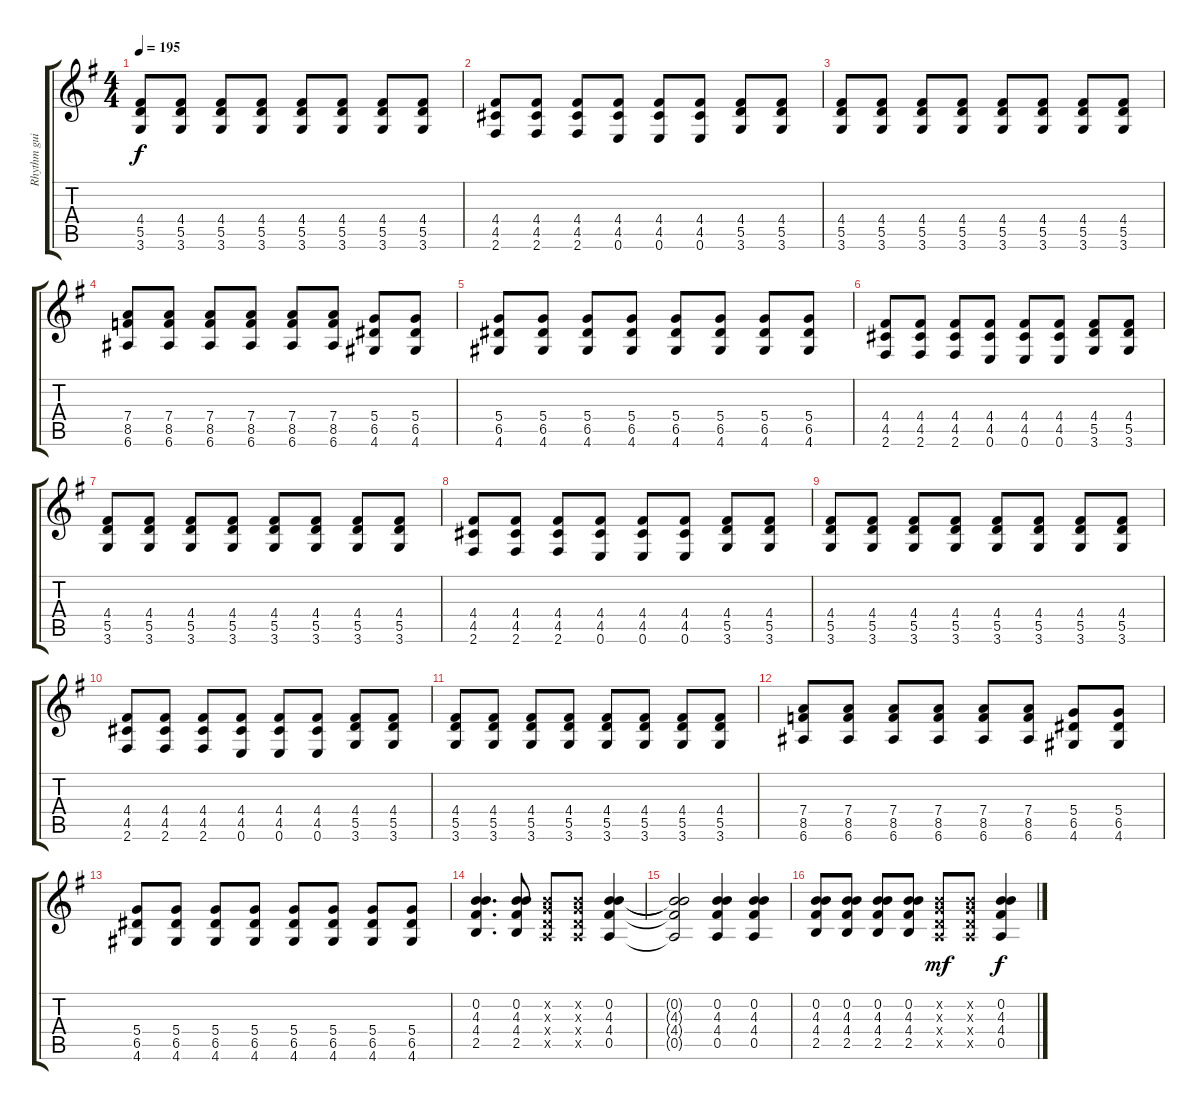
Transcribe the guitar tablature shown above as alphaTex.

\track ("Rhythm guitar" "Rhythm gui") {instrument distortionguitar}
\staff {score tabs}
\tuning (E4 B3 G3 D3 A2 E2) {hide}
\ts (4 4)
\tempo 195
\clef g2
\ks eminor
(4.4 5.5 3.6).8{dy f} (4.4 5.5 3.6).8 (4.4 5.5 3.6).8 (4.4 5.5 3.6).8 (4.4 5.5 3.6).8 (4.4 5.5 3.6).8 (4.4 5.5 3.6).8 (4.4 5.5 3.6).8 |
(4.4 4.5 2.6).8 (4.4 4.5 2.6).8 (4.4 4.5 2.6).8 (4.4 4.5 0.6).8 (4.4 4.5 0.6).8 (4.4 4.5 0.6).8 (4.4 5.5 3.6).8 (4.4 5.5 3.6).8 |
(4.4 5.5 3.6).8 (4.4 5.5 3.6).8 (4.4 5.5 3.6).8 (4.4 5.5 3.6).8 (4.4 5.5 3.6).8 (4.4 5.5 3.6).8 (4.4 5.5 3.6).8 (4.4 5.5 3.6).8 |
(7.4 8.5 6.6).8 (7.4 8.5 6.6).8 (7.4 8.5 6.6).8 (7.4 8.5 6.6).8 (7.4 8.5 6.6).8 (7.4 8.5 6.6).8 (5.4 6.5 4.6).8 (5.4 6.5 4.6).8 |
(5.4 6.5 4.6).8 (5.4 6.5 4.6).8 (5.4 6.5 4.6).8 (5.4 6.5 4.6).8 (5.4 6.5 4.6).8 (5.4 6.5 4.6).8 (5.4 6.5 4.6).8 (5.4 6.5 4.6).8 |
(4.4 4.5 2.6).8 (4.4 4.5 2.6).8 (4.4 4.5 2.6).8 (4.4 4.5 0.6).8 (4.4 4.5 0.6).8 (4.4 4.5 0.6).8 (4.4 5.5 3.6).8 (4.4 5.5 3.6).8 |
(4.4 5.5 3.6).8 (4.4 5.5 3.6).8 (4.4 5.5 3.6).8 (4.4 5.5 3.6).8 (4.4 5.5 3.6).8 (4.4 5.5 3.6).8 (4.4 5.5 3.6).8 (4.4 5.5 3.6).8 |
(4.4 4.5 2.6).8 (4.4 4.5 2.6).8 (4.4 4.5 2.6).8 (4.4 4.5 0.6).8 (4.4 4.5 0.6).8 (4.4 4.5 0.6).8 (4.4 5.5 3.6).8 (4.4 5.5 3.6).8 |
(4.4 5.5 3.6).8 (4.4 5.5 3.6).8 (4.4 5.5 3.6).8 (4.4 5.5 3.6).8 (4.4 5.5 3.6).8 (4.4 5.5 3.6).8 (4.4 5.5 3.6).8 (4.4 5.5 3.6).8 |
(4.4 4.5 2.6).8 (4.4 4.5 2.6).8 (4.4 4.5 2.6).8 (4.4 4.5 0.6).8 (4.4 4.5 0.6).8 (4.4 4.5 0.6).8 (4.4 5.5 3.6).8 (4.4 5.5 3.6).8 |
(4.4 5.5 3.6).8 (4.4 5.5 3.6).8 (4.4 5.5 3.6).8 (4.4 5.5 3.6).8 (4.4 5.5 3.6).8 (4.4 5.5 3.6).8 (4.4 5.5 3.6).8 (4.4 5.5 3.6).8 |
(7.4 8.5 6.6).8 (7.4 8.5 6.6).8 (7.4 8.5 6.6).8 (7.4 8.5 6.6).8 (7.4 8.5 6.6).8 (7.4 8.5 6.6).8 (5.4 6.5 4.6).8 (5.4 6.5 4.6).8 |
(5.4 6.5 4.6).8 (5.4 6.5 4.6).8 (5.4 6.5 4.6).8 (5.4 6.5 4.6).8 (5.4 6.5 4.6).8 (5.4 6.5 4.6).8 (5.4 6.5 4.6).8 (5.4 6.5 4.6).8 |
(0.2 4.3 4.4 2.5).4{d} (0.2 4.3 4.4 2.5).8 (0.2{x} 0.3{x} 0.4{x} 0.5{x}).8 (0.2{x} 0.3{x} 0.4{x} 0.5{x}).8 (0.2 4.3 4.4 0.5).4 |
(0.2{t} 4.3{t} 4.4{t} 0.5{t}).2 (0.2 4.3 4.4 0.5).4 (0.2 4.3 4.4 0.5).4 |
(0.2 4.3 4.4 2.5).8 (0.2 4.3 4.4 2.5).8 (0.2 4.3 4.4 2.5).8 (0.2 4.3 4.4 2.5).8 (0.2{x} 0.3{x} 0.4{x} 0.5{x}).8{dy mf} (0.2{x} 0.3{x} 0.4{x} 0.5{x}).8 (0.2 4.3 4.4 0.5).4{dy f}
